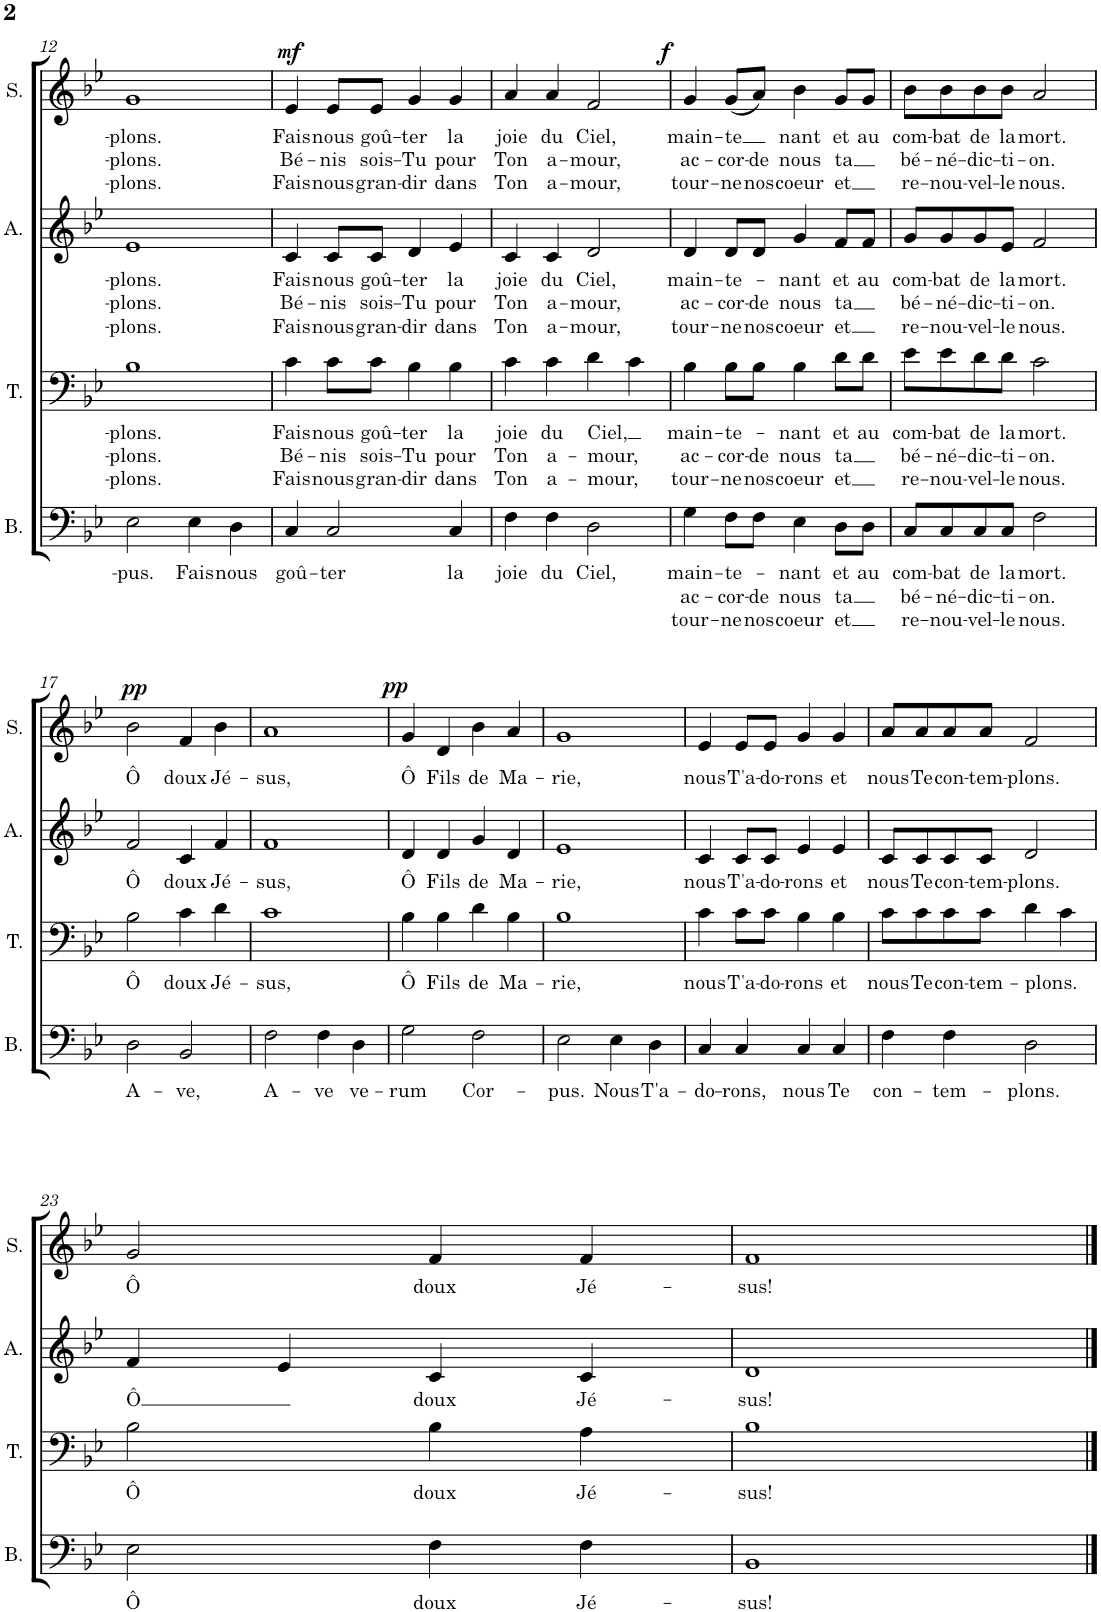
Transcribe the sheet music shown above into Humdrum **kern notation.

**kern	**text	**text	**text	**kern	**text	**text	**text	**kern	**text	**text	**text	**kern	**text	**text	**text	**dynam
*part4	*part4	*part4	*part4	*part3	*part3	*part3	*part3	*part2	*part2	*part2	*part2	*part1	*part1	*part1	*part1	*part1
*staff4	*staff4	*staff4	*staff4	*staff3	*staff3	*staff3	*staff3	*staff2	*staff2	*staff2	*staff2	*staff1	*staff1	*staff1	*staff1	*staff1
*I"Basse	*	*	*	*I"Ténor	*	*	*	*I"Alto	*	*	*	*I"Soprano	*	*	*	*
*I'B.	*	*	*	*I'T.	*	*	*	*I'A.	*	*	*	*I'S.	*	*	*	*
!!LO:PB:g=z
*clefF4	*	*	*	*clefF4	*	*	*	*clefG2	*	*	*	*clefG2	*	*	*	*
*k[b-e-]	*	*	*	*k[b-e-]	*	*	*	*k[b-e-]	*	*	*	*k[b-e-]	*	*	*	*
*M4/4	*	*	*	*M4/4	*	*	*	*M4/4	*	*	*	*M4/4	*	*	*	*
=12	=12	=12	=12	=12	=12	=12	=12	=12	=12	=12	=12	=12	=12	=12	=12	=12
!	!LO:LY:b	!	!	!	!LO:LY:b	!LO:LY:b	!LO:LY:b	!	!LO:LY:b	!LO:LY:b	!LO:LY:b	!	!LO:LY:b	!LO:LY:b	!LO:LY:b	!
2E-\	-pus.	.	.	1B-	-plons.	-plons.	-plons.	1e-	-plons.	-plons.	-plons.	1g	-plons.	-plons.	-plons.	.
!	!LO:LY:b	!	!	!	!	!	!	!	!	!	!	!	!	!	!	!
4E-\	Fais	.	.	.	.	.	.	.	.	.	.	.	.	.	.	.
!	!LO:LY:b	!	!	!	!	!	!	!	!	!	!	!	!	!	!	!
4D\	nous	.	.	.	.	.	.	.	.	.	.	.	.	.	.	.
=13	=13	=13	=13	=13	=13	=13	=13	=13	=13	=13	=13	=13	=13	=13	=13	=13
!	!LO:LY:b	!	!	!	!LO:LY:b	!LO:LY:b	!LO:LY:b	!	!LO:LY:b	!LO:LY:b	!LO:LY:b	!	!LO:LY:b	!LO:LY:b	!LO:LY:b	!LO:DY:a
4C/	goû-	.	.	4c\	Fais	Bé-	Fais	4c/	Fais	Bé-	Fais	4e-/	Fais	Bé-	Fais	mf
!	!LO:LY:b	!	!	!	!LO:LY:b	!LO:LY:b	!LO:LY:b	!	!LO:LY:b	!LO:LY:b	!LO:LY:b	!	!LO:LY:b	!LO:LY:b	!LO:LY:b	!
2C/	-ter	.	.	8c\L	nous	-nis	nous	8c/L	nous	-nis	nous	8e-/L	nous	-nis	nous	.
!	!	!	!	!	!LO:LY:b	!LO:LY:b	!LO:LY:b	!	!LO:LY:b	!LO:LY:b	!LO:LY:b	!	!LO:LY:b	!LO:LY:b	!LO:LY:b	!
.	.	.	.	8c\J	goû-	sois-	gran-	8c/J	goû-	sois-	gran-	8e-/J	goû-	sois-	gran-	.
!	!	!	!	!	!LO:LY:b	!LO:LY:b	!LO:LY:b	!	!LO:LY:b	!LO:LY:b	!LO:LY:b	!	!LO:LY:b	!LO:LY:b	!LO:LY:b	!
.	.	.	.	4B-\	-ter	-Tu	-dir	4d/	-ter	-Tu	-dir	4g/	-ter	-Tu	-dir	.
!	!LO:LY:b	!	!	!	!LO:LY:b	!LO:LY:b	!LO:LY:b	!	!LO:LY:b	!LO:LY:b	!LO:LY:b	!	!LO:LY:b	!LO:LY:b	!LO:LY:b	!
4C/	la	.	.	4B-\	la	pour	dans	4e-/	la	pour	dans	4g/	la	pour	dans	.
=14	=14	=14	=14	=14	=14	=14	=14	=14	=14	=14	=14	=14	=14	=14	=14	=14
!	!LO:LY:b	!	!	!	!LO:LY:b	!LO:LY:b	!LO:LY:b	!	!LO:LY:b	!LO:LY:b	!LO:LY:b	!	!LO:LY:b	!LO:LY:b	!LO:LY:b	!
4F\	joie	.	.	4c\	joie	Ton	Ton	4c/	joie	Ton	Ton	4a/	joie	Ton	Ton	.
!	!LO:LY:b	!	!	!	!LO:LY:b	!LO:LY:b	!LO:LY:b	!	!LO:LY:b	!LO:LY:b	!LO:LY:b	!	!LO:LY:b	!LO:LY:b	!LO:LY:b	!
4F\	du	.	.	4c\	du	a-	a-	4c/	du	a-	a-	4a/	du	a-	a-	.
!	!LO:LY:b	!	!	!	!LO:LY:b	!LO:LY:b	!LO:LY:b	!	!LO:LY:b	!LO:LY:b	!LO:LY:b	!	!LO:LY:b	!LO:LY:b	!LO:LY:b	!
2D\	Ciel,	.	.	4d\	Ciel,	-mour,	-mour,	2d/	Ciel,	-mour,	-mour,	2f/	Ciel,	-mour,	-mour,	.
.	.	.	.	4c\	.	.	.	.	.	.	.	.	.	.	.	.
=15	=15	=15	=15	=15	=15	=15	=15	=15	=15	=15	=15	=15	=15	=15	=15	=15
!	!LO:LY:b	!LO:LY:b	!LO:LY:b	!	!LO:LY:b	!LO:LY:b	!LO:LY:b	!	!LO:LY:b	!LO:LY:b	!LO:LY:b	!	!LO:LY:b	!LO:LY:b	!LO:LY:b	!LO:DY:a
4G\	main-	ac-	tour-	4B-\	main-	ac-	tour-	4d/	main-	ac-	tour-	4g/	main-	ac-	tour-	f
!	!LO:LY:b	!LO:LY:b	!LO:LY:b	!	!LO:LY:b	!LO:LY:b	!LO:LY:b	!	!LO:LY:b	!LO:LY:b	!LO:LY:b	!	!LO:LY:b	!LO:LY:b	!LO:LY:b	!
8F\L	-te-	-cor-	-ne	8B-\L	-te-	-cor-	-ne	8d/L	-te-	-cor-	-ne	(8g/L	-te	-cor-	-ne	.
!	!	!LO:LY:b	!LO:LY:b	!	!	!LO:LY:b	!LO:LY:b	!	!	!LO:LY:b	!LO:LY:b	!	!	!LO:LY:b	!LO:LY:b	!
8F\J	.	-de	nos	8B-\J	.	-de	nos	8d/J	.	-de	nos	8a/J)	.	-de	nos	.
!	!LO:LY:b	!LO:LY:b	!LO:LY:b	!	!LO:LY:b	!LO:LY:b	!LO:LY:b	!	!LO:LY:b	!LO:LY:b	!LO:LY:b	!	!LO:LY:b	!LO:LY:b	!LO:LY:b	!
4E-\	-nant	nous	coeur	4B-\	-nant	nous	coeur	4g/	-nant	nous	coeur	4b-\	nant	nous	coeur	.
!	!LO:LY:b	!LO:LY:b	!LO:LY:b	!	!LO:LY:b	!LO:LY:b	!LO:LY:b	!	!LO:LY:b	!LO:LY:b	!LO:LY:b	!	!LO:LY:b	!LO:LY:b	!LO:LY:b	!
8D\L	et	ta	et	8d\L	et	ta	et	8f/L	et	ta	et	8g/L	et	ta	et	.
!	!LO:LY:b	!	!	!	!LO:LY:b	!	!	!	!LO:LY:b	!	!	!	!LO:LY:b	!	!	!
8D\J	au	.	.	8d\J	au	.	.	8f/J	au	.	.	8g/J	au	.	.	.
=16	=16	=16	=16	=16	=16	=16	=16	=16	=16	=16	=16	=16	=16	=16	=16	=16
!	!LO:LY:b	!LO:LY:b	!LO:LY:b	!	!LO:LY:b	!LO:LY:b	!LO:LY:b	!	!LO:LY:b	!LO:LY:b	!LO:LY:b	!	!LO:LY:b	!LO:LY:b	!LO:LY:b	!
8C/L	com-	bé-	re-	8e-\L	com-	bé-	re-	8g/L	com-	bé-	re-	8b-\L	com-	bé-	re-	.
!	!LO:LY:b	!LO:LY:b	!LO:LY:b	!	!LO:LY:b	!LO:LY:b	!LO:LY:b	!	!LO:LY:b	!LO:LY:b	!LO:LY:b	!	!LO:LY:b	!LO:LY:b	!LO:LY:b	!
8C/	-bat	-né-	-nou-	8e-\	-bat	-né-	-nou-	8g/	-bat	-né-	-nou-	8b-\	-bat	-né-	-nou-	.
!	!LO:LY:b	!LO:LY:b	!LO:LY:b	!	!LO:LY:b	!LO:LY:b	!LO:LY:b	!	!LO:LY:b	!LO:LY:b	!LO:LY:b	!	!LO:LY:b	!LO:LY:b	!LO:LY:b	!
8C/	de	-dic-	-vel-	8d\	de	-dic-	-vel-	8g/	de	-dic-	-vel-	8b-\	de	-dic-	-vel-	.
!	!LO:LY:b	!LO:LY:b	!LO:LY:b	!	!LO:LY:b	!LO:LY:b	!LO:LY:b	!	!LO:LY:b	!LO:LY:b	!LO:LY:b	!	!LO:LY:b	!LO:LY:b	!LO:LY:b	!
8C/J	la	-ti-	-le	8d\J	la	-ti-	-le	8e-/J	la	-ti-	-le	8b-\J	la	-ti-	-le	.
!	!LO:LY:b	!LO:LY:b	!LO:LY:b	!	!LO:LY:b	!LO:LY:b	!LO:LY:b	!	!LO:LY:b	!LO:LY:b	!LO:LY:b	!	!LO:LY:b	!LO:LY:b	!LO:LY:b	!
2F\	mort.	-on.	nous.	2c\	mort.	-on.	nous.	2f/	mort.	-on.	nous.	2a/	mort.	-on.	nous.	.
!!LO:LB:g=z
=17	=17	=17	=17	=17	=17	=17	=17	=17	=17	=17	=17	=17	=17	=17	=17	=17
!	!LO:LY:b	!	!	!	!LO:LY:b	!	!	!	!LO:LY:b	!	!	!	!LO:LY:b	!	!	!LO:DY:a
2D\	A-	.	.	2B-\	Ô	.	.	2f/	Ô	.	.	2b-\	Ô	.	.	pp
!	!LO:LY:b	!	!	!	!LO:LY:b	!	!	!	!LO:LY:b	!	!	!	!LO:LY:b	!	!	!
2BB-/	-ve,	.	.	4c\	doux	.	.	4c/	doux	.	.	4f/	doux	.	.	.
!	!	!	!	!	!LO:LY:b	!	!	!	!LO:LY:b	!	!	!	!LO:LY:b	!	!	!
.	.	.	.	4d\	Jé-	.	.	4f/	Jé-	.	.	4b-\	Jé-	.	.	.
=18	=18	=18	=18	=18	=18	=18	=18	=18	=18	=18	=18	=18	=18	=18	=18	=18
!	!LO:LY:b	!	!	!	!LO:LY:b	!	!	!	!LO:LY:b	!	!	!	!LO:LY:b	!	!	!
2F\	A-	.	.	1c	-sus,	.	.	1f	-sus,	.	.	1a	-sus,	.	.	.
!	!LO:LY:b	!	!	!	!	!	!	!	!	!	!	!	!	!	!	!
4F\	-ve	.	.	.	.	.	.	.	.	.	.	.	.	.	.	.
!	!LO:LY:b	!	!	!	!	!	!	!	!	!	!	!	!	!	!	!
4D\	ve-	.	.	.	.	.	.	.	.	.	.	.	.	.	.	.
=19	=19	=19	=19	=19	=19	=19	=19	=19	=19	=19	=19	=19	=19	=19	=19	=19
!	!LO:LY:b	!	!	!	!LO:LY:b	!	!	!	!LO:LY:b	!	!	!	!LO:LY:b	!	!	!LO:DY:a
2G\	-rum	.	.	4B-\	Ô	.	.	4d/	Ô	.	.	4g/	Ô	.	.	pp
!	!	!	!	!	!LO:LY:b	!	!	!	!LO:LY:b	!	!	!	!LO:LY:b	!	!	!
.	.	.	.	4B-\	Fils	.	.	4d/	Fils	.	.	4d/	Fils	.	.	.
!	!LO:LY:b	!	!	!	!LO:LY:b	!	!	!	!LO:LY:b	!	!	!	!LO:LY:b	!	!	!
2F\	Cor-	.	.	4d\	de	.	.	4g/	de	.	.	4b-\	de	.	.	.
!	!	!	!	!	!LO:LY:b	!	!	!	!LO:LY:b	!	!	!	!LO:LY:b	!	!	!
.	.	.	.	4B-\	Ma-	.	.	4d/	Ma-	.	.	4a/	Ma-	.	.	.
=20	=20	=20	=20	=20	=20	=20	=20	=20	=20	=20	=20	=20	=20	=20	=20	=20
!	!LO:LY:b	!	!	!	!LO:LY:b	!	!	!	!LO:LY:b	!	!	!	!LO:LY:b	!	!	!
2E-\	-pus.	.	.	1B-	-rie,	.	.	1e-	-rie,	.	.	1g	-rie,	.	.	.
!	!LO:LY:b	!	!	!	!	!	!	!	!	!	!	!	!	!	!	!
4E-\	Nous	.	.	.	.	.	.	.	.	.	.	.	.	.	.	.
!	!LO:LY:b	!	!	!	!	!	!	!	!	!	!	!	!	!	!	!
4D\	T'a-	.	.	.	.	.	.	.	.	.	.	.	.	.	.	.
=21	=21	=21	=21	=21	=21	=21	=21	=21	=21	=21	=21	=21	=21	=21	=21	=21
!	!LO:LY:b	!	!	!	!LO:LY:b	!	!	!	!LO:LY:b	!	!	!	!LO:LY:b	!	!	!
4C/	-do-	.	.	4c\	nous	.	.	4c/	nous	.	.	4e-/	nous	.	.	.
!	!LO:LY:b	!	!	!	!LO:LY:b	!	!	!	!LO:LY:b	!	!	!	!LO:LY:b	!	!	!
4C/	-rons,	.	.	8c\L	T'a-	.	.	8c/L	T'a-	.	.	8e-/L	T'a-	.	.	.
!	!	!	!	!	!LO:LY:b	!	!	!	!LO:LY:b	!	!	!	!LO:LY:b	!	!	!
.	.	.	.	8c\J	-do-	.	.	8c/J	-do-	.	.	8e-/J	-do-	.	.	.
!	!LO:LY:b	!	!	!	!LO:LY:b	!	!	!	!LO:LY:b	!	!	!	!LO:LY:b	!	!	!
4C/	nous	.	.	4B-\	-rons	.	.	4e-/	-rons	.	.	4g/	-rons	.	.	.
!	!LO:LY:b	!	!	!	!LO:LY:b	!	!	!	!LO:LY:b	!	!	!	!LO:LY:b	!	!	!
4C/	Te	.	.	4B-\	et	.	.	4e-/	et	.	.	4g/	et	.	.	.
=22	=22	=22	=22	=22	=22	=22	=22	=22	=22	=22	=22	=22	=22	=22	=22	=22
!	!LO:LY:b	!	!	!	!LO:LY:b	!	!	!	!LO:LY:b	!	!	!	!LO:LY:b	!	!	!
4F\	con-	.	.	8c\L	nous	.	.	8c/L	nous	.	.	8a/L	nous	.	.	.
!	!	!	!	!	!LO:LY:b	!	!	!	!LO:LY:b	!	!	!	!LO:LY:b	!	!	!
.	.	.	.	8c\	Te	.	.	8c/	Te	.	.	8a/	Te	.	.	.
!	!LO:LY:b	!	!	!	!LO:LY:b	!	!	!	!LO:LY:b	!	!	!	!LO:LY:b	!	!	!
4F\	-tem-	.	.	8c\	con-	.	.	8c/	con-	.	.	8a/	con-	.	.	.
!	!	!	!	!	!LO:LY:b	!	!	!	!LO:LY:b	!	!	!	!LO:LY:b	!	!	!
.	.	.	.	8c\J	-tem-	.	.	8c/J	-tem-	.	.	8a/J	-tem-	.	.	.
!	!LO:LY:b	!	!	!	!LO:LY:b	!	!	!	!LO:LY:b	!	!	!	!LO:LY:b	!	!	!
2D\	-plons.	.	.	4d\	-plons.	.	.	2d/	-plons.	.	.	2f/	-plons.	.	.	.
.	.	.	.	4c\	.	.	.	.	.	.	.	.	.	.	.	.
!!LO:LB:g=z
=23	=23	=23	=23	=23	=23	=23	=23	=23	=23	=23	=23	=23	=23	=23	=23	=23
!	!LO:LY:b	!	!	!	!LO:LY:b	!	!	!	!LO:LY:b	!	!	!	!LO:LY:b	!	!	!
2E-\	Ô	.	.	2B-\	Ô	.	.	4f/	Ô	.	.	2g/	Ô	.	.	.
.	.	.	.	.	.	.	.	4e-/	.	.	.	.	.	.	.	.
!	!LO:LY:b	!	!	!	!LO:LY:b	!	!	!	!LO:LY:b	!	!	!	!LO:LY:b	!	!	!
4F\	doux	.	.	4B-\	doux	.	.	4c/	doux	.	.	4f/	doux	.	.	.
!	!LO:LY:b	!	!	!	!LO:LY:b	!	!	!	!LO:LY:b	!	!	!	!LO:LY:b	!	!	!
4F\	Jé-	.	.	4A\	Jé-	.	.	4c/	Jé-	.	.	4f/	Jé-	.	.	.
=24	=24	=24	=24	=24	=24	=24	=24	=24	=24	=24	=24	=24	=24	=24	=24	=24
!	!LO:LY:b	!	!	!	!LO:LY:b	!	!	!	!LO:LY:b	!	!	!	!LO:LY:b	!	!	!
1BB-	-sus!	.	.	1B-	-sus!	.	.	1d	-sus!	.	.	1f	-sus!	.	.	.
==	==	==	==	==	==	==	==	==	==	==	==	==	==	==	==	==
*-	*-	*-	*-	*-	*-	*-	*-	*-	*-	*-	*-	*-	*-	*-	*-	*-
